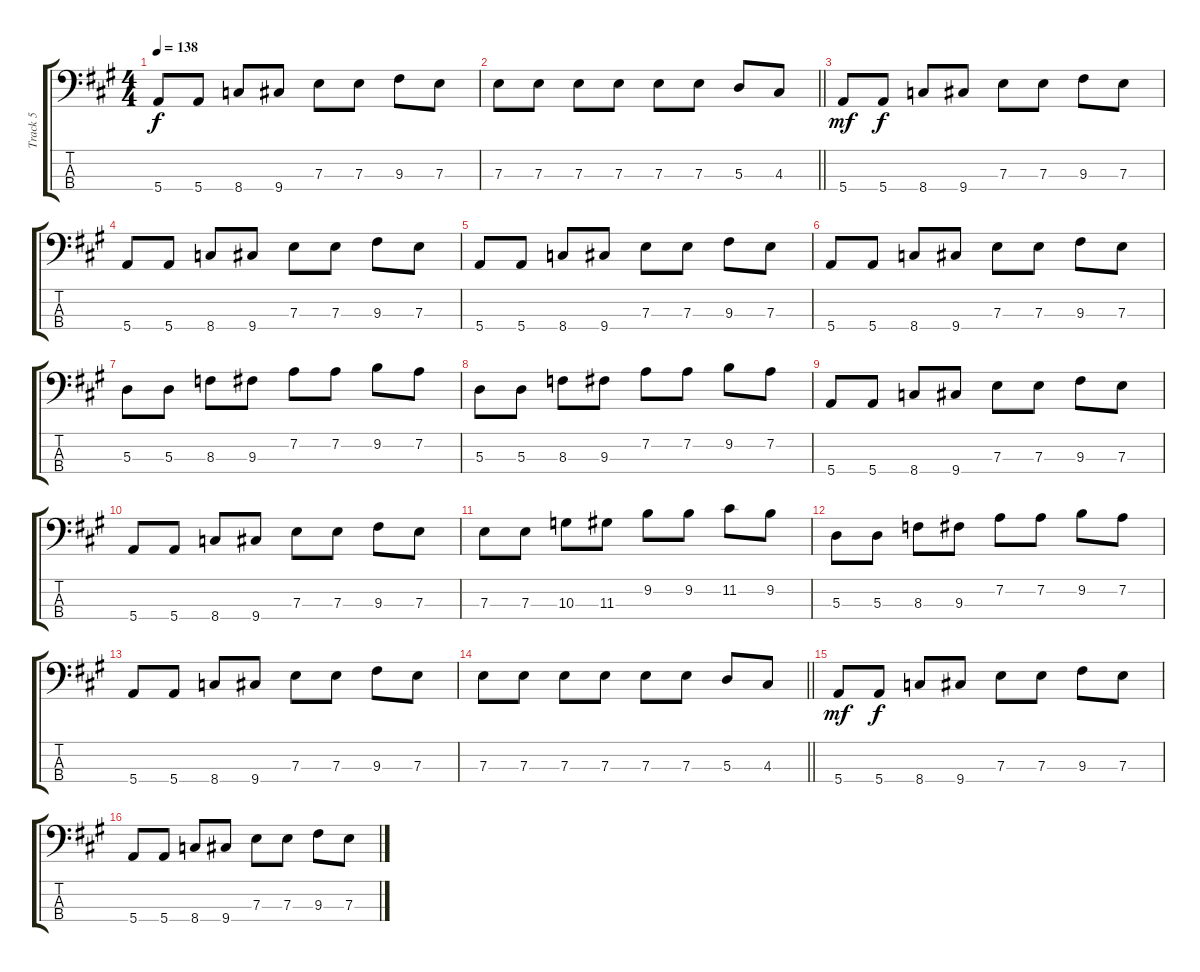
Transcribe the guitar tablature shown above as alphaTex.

\track ("Track 5" "Track 5") {instrument electricbassfinger}
\staff {score tabs}
\tuning (G2 D2 A1 E1) {hide}
\ts (4 4)
\tempo 138
\clef f4
\ks a
5.4.8{dy f} 5.4.8 8.4.8 9.4.8 7.3.8 7.3.8 9.3.8 7.3.8 |
\barLineRight lightlight
7.3.8 7.3.8 7.3.8 7.3.8 7.3.8 7.3.8 5.3.8 4.3.8 |
5.4.8{dy mf} 5.4.8{dy f} 8.4.8 9.4.8 7.3.8 7.3.8 9.3.8 7.3.8 |
5.4.8 5.4.8 8.4.8 9.4.8 7.3.8 7.3.8 9.3.8 7.3.8 |
5.4.8 5.4.8 8.4.8 9.4.8 7.3.8 7.3.8 9.3.8 7.3.8 |
5.4.8 5.4.8 8.4.8 9.4.8 7.3.8 7.3.8 9.3.8 7.3.8 |
5.3.8 5.3.8 8.3.8 9.3.8 7.2.8 7.2.8 9.2.8 7.2.8 |
5.3.8 5.3.8 8.3.8 9.3.8 7.2.8 7.2.8 9.2.8 7.2.8 |
5.4.8 5.4.8 8.4.8 9.4.8 7.3.8 7.3.8 9.3.8 7.3.8 |
5.4.8 5.4.8 8.4.8 9.4.8 7.3.8 7.3.8 9.3.8 7.3.8 |
7.3.8 7.3.8 10.3.8 11.3.8 9.2.8 9.2.8 11.2.8 9.2.8 |
5.3.8 5.3.8 8.3.8 9.3.8 7.2.8 7.2.8 9.2.8 7.2.8 |
5.4.8 5.4.8 8.4.8 9.4.8 7.3.8 7.3.8 9.3.8 7.3.8 |
\barLineRight lightlight
7.3.8 7.3.8 7.3.8 7.3.8 7.3.8 7.3.8 5.3.8 4.3.8 |
5.4.8{dy mf} 5.4.8{dy f} 8.4.8 9.4.8 7.3.8 7.3.8 9.3.8 7.3.8 |
5.4.8 5.4.8 8.4.8 9.4.8 7.3.8 7.3.8 9.3.8 7.3.8
